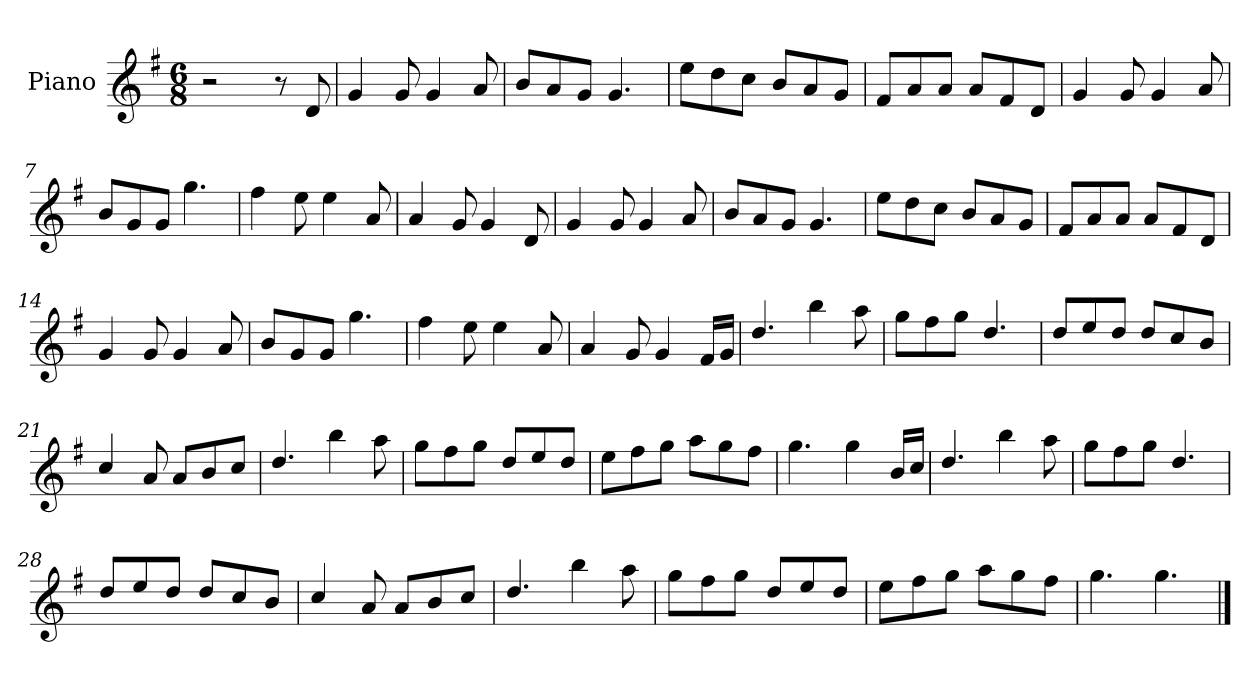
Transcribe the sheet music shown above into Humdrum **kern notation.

**kern
*part1
*staff1
*I"Piano
*I'Pno
*clefG2
*k[f#]
*M6/8
=1
2r
8r
8d/
=2
4g/
8g/
4g/
8a/
=3
8b/L
8a/
8g/J
4.g/
=4
8ee\L
8dd\
8cc\J
8b/L
8a/
8g/J
=5
8f#/L
8a/
8a/J
8a/L
8f#/
8d/J
=6
4g/
8g/
4g/
8a/
=7
8b/L
8g/
8g/J
4.gg\
=8
4ff#\
8ee\
4ee\
8a/
=9
4a/
8g/
4g/
8d/
=10
4g/
8g/
4g/
8a/
=11
8b/L
8a/
8g/J
4.g/
=12
8ee\L
8dd\
8cc\J
8b/L
8a/
8g/J
=13
8f#/L
8a/
8a/J
8a/L
8f#/
8d/J
=14
4g/
8g/
4g/
8a/
=15
8b/L
8g/
8g/J
4.gg\
=16
4ff#\
8ee\
4ee\
8a/
=17
4a/
8g/
4g/
16f#/LL
16g/JJ
=18
4.dd/
4bb\
8aa\
=19
8gg\L
8ff#\
8gg\J
4.dd/
=20
8dd/L
8ee/
8dd/J
8dd/L
8cc/
8b/J
=21
4cc/
8a/
8a/L
8b/
8cc/J
=22
4.dd/
4bb\
8aa\
=23
8gg\L
8ff#\
8gg\J
8dd/L
8ee/
8dd/J
=24
8ee\L
8ff#\
8gg\J
8aa\L
8gg\
8ff#\J
=25
4.gg\
4gg\
16b/LL
16cc/JJ
=26
4.dd/
4bb\
8aa\
=27
8gg\L
8ff#\
8gg\J
4.dd/
=28
8dd/L
8ee/
8dd/J
8dd/L
8cc/
8b/J
=29
4cc/
8a/
8a/L
8b/
8cc/J
=30
4.dd/
4bb\
8aa\
=31
8gg\L
8ff#\
8gg\J
8dd/L
8ee/
8dd/J
=32
8ee\L
8ff#\
8gg\J
8aa\L
8gg\
8ff#\J
=33
4.gg\
4.gg\
==
*-
